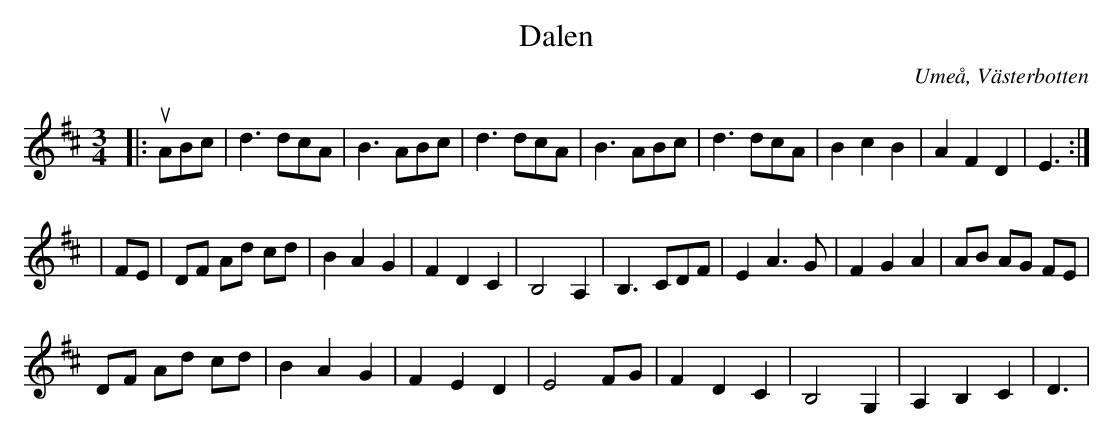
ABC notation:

X:1
T:Dalen
O:Umeå, Västerbotten
M:3/4
L:1/8
K:D
|: uABc | d3 dcA | B3 ABc | d3 dcA | B3 ABc | d3 dcA | B2 c2 B2 | A2 F2 D2 | E3 :|
| FE | DF Ad cd | B2 A2 G2 | F2 D2 C2 | B,4 A,2 | B,3 CDF | E2 A3 G | F2 G2 A2 | AB AG FE |
 DF Ad cd | B2 A2 G2 | F2 E2 D2 | E4 FG | F2 D2 C2 | B,4 G,2 | A,2 B,2 C2 | D3 |
